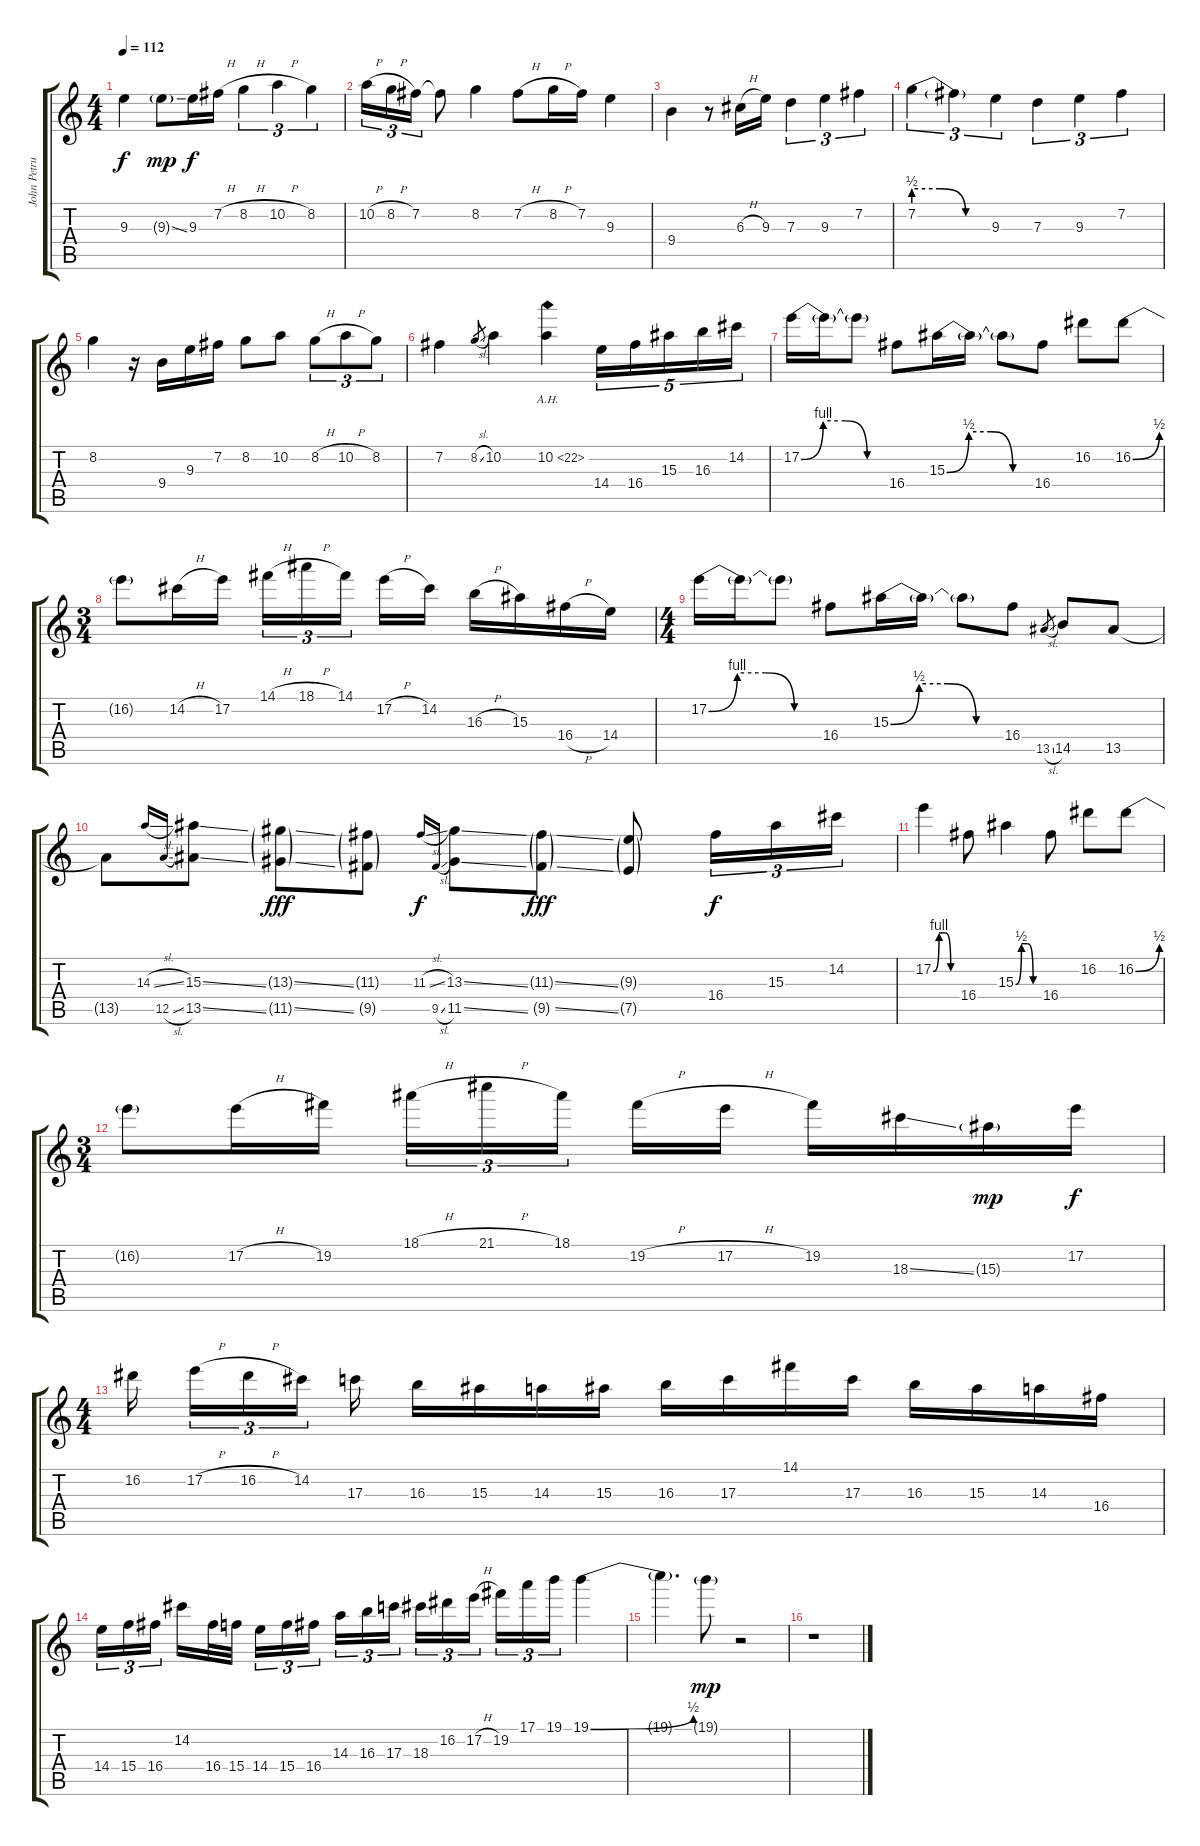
\track ("John Petrucci (Solo)" "John Petru") {instrument distortionguitar}
\staff {score tabs}
\tuning (E4 B3 G3 D3 A2 E2) {hide}
\ts (4 4)
\tempo 112
\clef g2
\ks c
9.3.4{dy f} 9.3{ss g}.8{dy mp} 9.3.16{dy f} 7.2{h}.16 8.2{h}.4{tu (3 2)} 10.2{h}.4{tu (3 2)} 8.2.4{tu (3 2)} |
10.2{h}.16{tu (3 2)} 8.2{h}.16{tu (3 2)} 7.2.16{tu (3 2)} 7.2{t}.8 8.2.4 7.2{h}.8 8.2{h}.16 7.2.16 9.3.4 |
9.4.4 r.8 6.3{h}.16 9.3.16 7.3.4{tu (3 2)} 9.3.4{tu (3 2)} 7.2.4{tu (3 2)} |
7.2{be (custom 0 2 20 2 40 0 60 0)}.4{tu (3 2)} 7.2{t}.4{tu (3 2)} 9.3.4{tu (3 2)} 7.3.4{tu (3 2)} 9.3.4{tu (3 2)} 7.2.4{tu (3 2)} |
8.2.4 r.16 9.4.16 9.3.16 7.2.16 8.2.8 10.2.8 8.2{h}.8{tu (3 2)} 10.2{h}.8{tu (3 2)} 8.2.8{tu (3 2)} |
7.2.4 8.2{sl}.8{gr} 10.2.4 10.2{ah 12}.4 14.4.16{tu (5 4)} 16.4.16{tu (5 4)} 15.3.16{tu (5 4)} 16.3.16{tu (5 4)} 14.2.16{tu (5 4)} |
17.2{be (custom 0 0 15 4 30 4 45 0 60 0)}.16 17.2{t}.16 17.2{t}.8 16.4.8 15.3{be (custom 0 0 15 2 30 2 45 0 60 0)}.16 15.3{t}.16 15.3{t}.8 16.4.8 16.2.8 16.2{be (bend 0 0 60 2)}.8 |
\ts (3 4)
16.2{t}.8 14.2{h}.16 17.2.16 14.1{h}.16{tu (3 2)} 18.1{h}.16{tu (3 2)} 14.1.16{tu (3 2) beam splitsecondary} 17.2{h}.16 14.2.16 16.3{h}.16 15.3.16 16.4{h}.16 14.4.16 |
\ts (4 4)
17.2{be (custom 0 0 15 4 30 4 45 0 60 0)}.16 17.2{t}.16 17.2{t}.8 16.4.8 15.3{be (custom 0 0 15 2 30 2 45 0 60 0)}.16 15.3{t}.16 15.3{t}.8 16.4.8 13.5{sl}.8{gr} 14.5.8 13.5.8 |
13.5{t}.8 14.3{sl}.16{gr onbeat} 12.5{sl}.16{gr onbeat} (15.3{ss} 13.5{ss}).8 (13.3{ss g} 11.5{ss g}).8{dy fff} (11.3{g} 9.5{g}).8 11.3{sl}.16{gr onbeat dy f} 9.5{sl}.16{gr onbeat} (13.3{ss} 11.5{ss}).8 (11.3{ss g} 9.5{ss g}).8{dy fff} (9.3{g} 7.5{g}).8 16.4.16{tu (3 2) dy f} 15.3.16{tu (3 2)} 14.2.16{tu (3 2)} |
17.2{be (custom 0 0 15 4 30 4 45 0 60 0)}.4 16.4.8 15.3{be (custom 0 0 15 2 30 2 45 0 60 0)}.4 16.4.8 16.2.8 16.2{be (bend 0 0 60 2)}.8 |
\ts (3 4)
16.2{t}.8 17.2{h}.16 19.2.16 18.1{h}.16{tu (3 2)} 21.1{h}.16{tu (3 2)} 18.1.16{tu (3 2) beam splitsecondary} 19.2{h}.16 17.2{h}.16 19.2.16 18.3{ss}.16 15.3{g}.16{dy mp} 17.2.16{dy f} |
\ts (4 4)
16.2.16{beam splitsecondary} 17.2{h}.16{tu (3 2)} 16.2{h}.16{tu (3 2)} 14.2.16{tu (3 2) beam splitsecondary} 17.3.16 16.3.16 15.3.16 14.3.16 15.3.16 16.3.16 17.3.16 14.1.16 17.3.16 16.3.16 15.3.16 14.3.16 16.4.16 |
14.4.16{tu (3 2)} 15.4.16{tu (3 2)} 16.4.16{tu (3 2) beam splitsecondary} 14.2.16 16.4.32 15.4.32 14.4.16{tu (3 2)} 15.4.16{tu (3 2)} 16.4.16{tu (3 2) beam splitsecondary} 14.3.16{tu (3 2)} 16.3.16{tu (3 2)} 17.3.16{tu (3 2)} 18.3.16{tu (3 2)} 16.2.16{tu (3 2)} 17.2{h}.16{tu (3 2) beam splitsecondary} 19.2.16{tu (3 2)} 17.1.16{tu (3 2)} 19.1.16{tu (3 2)} 19.1{be (bend 0 0 60 2)}.4 |
19.1{t}.4{d} 19.1{g}.8{dy mp} r.2 |
r.1
